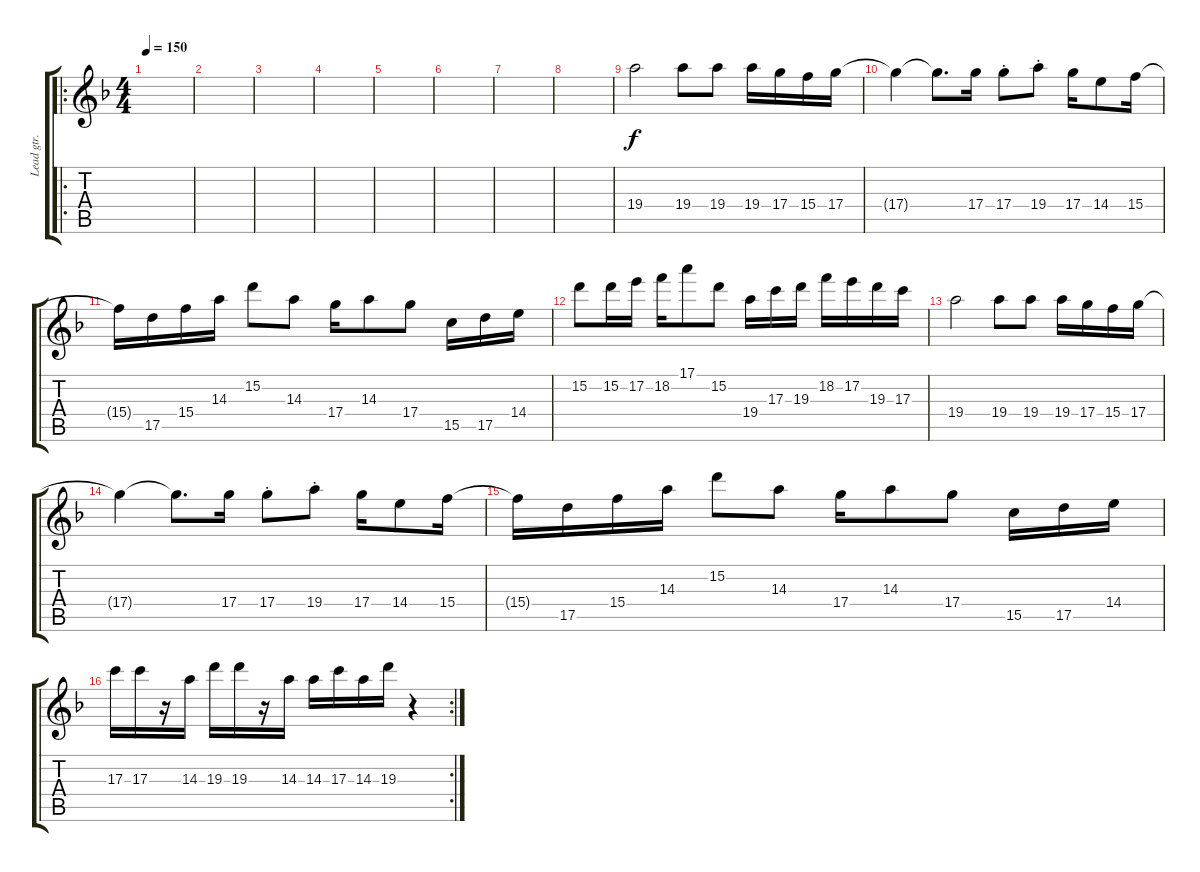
\track ("Lead gtr. 2" "Lead gtr. ") {instrument overdrivenguitar}
\staff {score tabs}
\tuning (E4 B3 G3 D3 A2 E2) {hide}
\ro
\ts (4 4)
\tempo 150
\clef g2
\ks dminor
|
|
|
|
|
|
|
|
19.4.2 19.4.8 19.4.8 19.4.16 17.4.16 15.4.16 17.4.16 |
17.4{t}.4 17.4{t}.8{d} 17.4.16 17.4{st}.8 19.4{st}.8 17.4.16 14.4.8 15.4.16 |
15.4{t}.16 17.5.16 15.4.16 14.3.16 15.2.8 14.3.8 17.4.16 14.3.8 17.4.8 15.5.16 17.5.16 14.4.16 |
15.2.8 15.2.16 17.2.16 18.2.16 17.1.8 15.2.8 19.4.16 17.3.16 19.3.16 18.2.16 17.2.16 19.3.16 17.3.16 |
19.4.2 19.4.8 19.4.8 19.4.16 17.4.16 15.4.16 17.4.16 |
17.4{t}.4 17.4{t}.8{d} 17.4.16 17.4{st}.8 19.4{st}.8 17.4.16 14.4.8 15.4.16 |
15.4{t}.16 17.5.16 15.4.16 14.3.16 15.2.8 14.3.8 17.4.16 14.3.8 17.4.8 15.5.16 17.5.16 14.4.16 |
\rc 2
17.3.16 17.3.16 r.16 14.3.16 19.3.16 19.3.16 r.16 14.3.16 14.3.16 17.3.16 14.3.16 19.3.16 r.4
